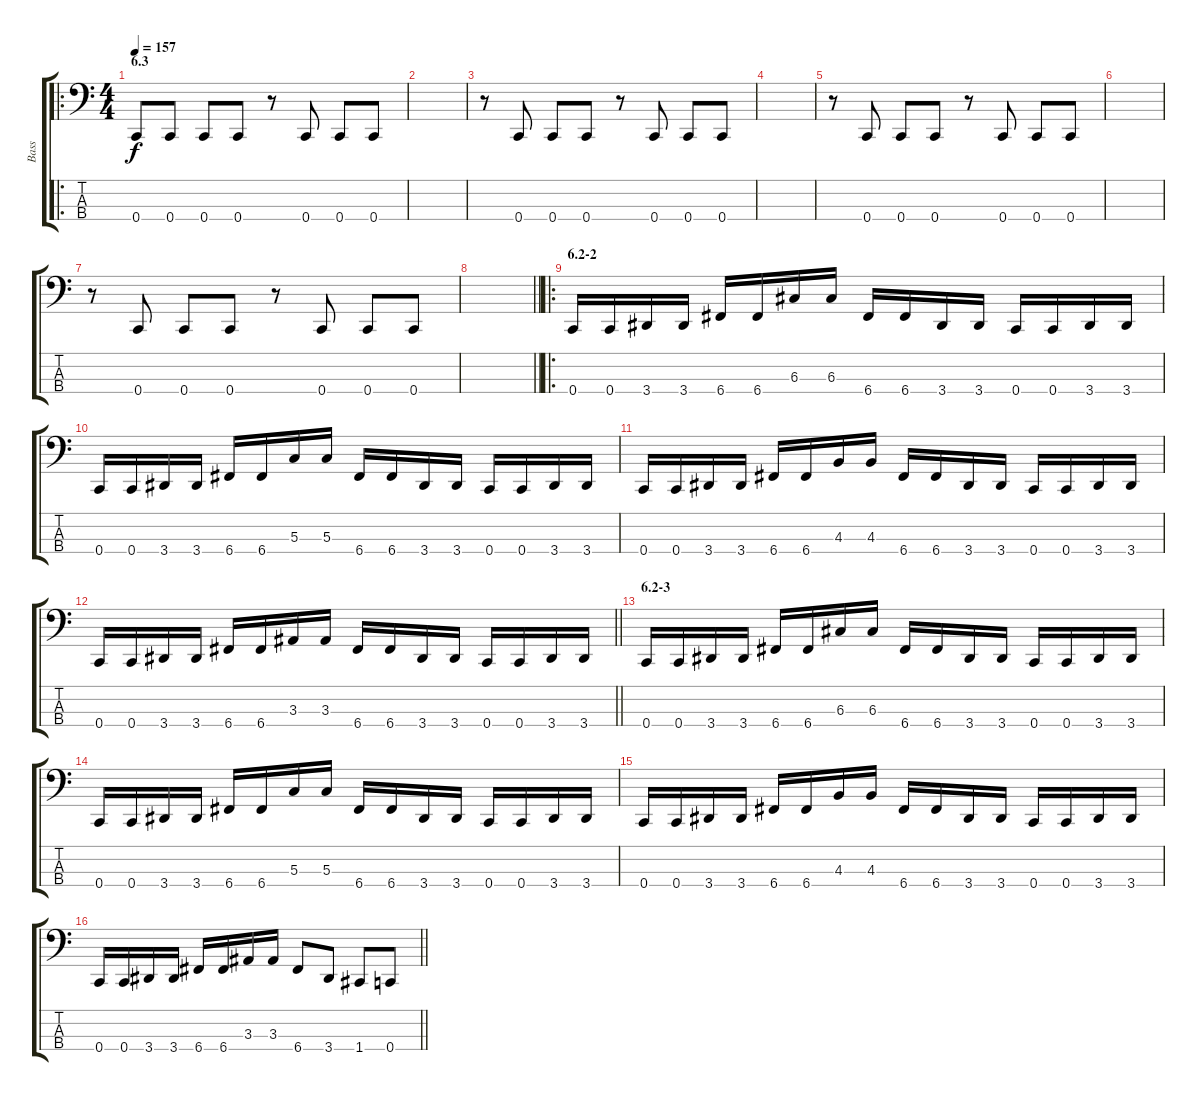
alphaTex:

\track ("Bass" "Bass") {instrument electricbassfinger}
\staff {score tabs}
\tuning (F2 C2 G1 C1) {hide}
\ro
\ts (4 4)
\section ("" "6.3")
\tempo 157
\clef f4
\ks c
0.4.8{dy f} 0.4.8 0.4.8 0.4.8 r.8 0.4.8 0.4.8 0.4.8 |
|
r.8 0.4.8 0.4.8 0.4.8 r.8 0.4.8 0.4.8 0.4.8 |
|
r.8 0.4.8 0.4.8 0.4.8 r.8 0.4.8 0.4.8 0.4.8 |
|
r.8 0.4.8 0.4.8 0.4.8 r.8 0.4.8 0.4.8 0.4.8 |
\barLineRight lightlight
|
\ro
\section ("" "6.2-2")
0.4.16 0.4.16 3.4.16 3.4.16 6.4.16 6.4.16 6.3.16 6.3.16 6.4.16 6.4.16 3.4.16 3.4.16 0.4.16 0.4.16 3.4.16 3.4.16 |
0.4.16 0.4.16 3.4.16 3.4.16 6.4.16 6.4.16 5.3.16 5.3.16 6.4.16 6.4.16 3.4.16 3.4.16 0.4.16 0.4.16 3.4.16 3.4.16 |
0.4.16 0.4.16 3.4.16 3.4.16 6.4.16 6.4.16 4.3.16 4.3.16 6.4.16 6.4.16 3.4.16 3.4.16 0.4.16 0.4.16 3.4.16 3.4.16 |
\barLineRight lightlight
0.4.16 0.4.16 3.4.16 3.4.16 6.4.16 6.4.16 3.3.16 3.3.16 6.4.16 6.4.16 3.4.16 3.4.16 0.4.16 0.4.16 3.4.16 3.4.16 |
\section ("" "6.2-3")
0.4.16 0.4.16 3.4.16 3.4.16 6.4.16 6.4.16 6.3.16 6.3.16 6.4.16 6.4.16 3.4.16 3.4.16 0.4.16 0.4.16 3.4.16 3.4.16 |
0.4.16 0.4.16 3.4.16 3.4.16 6.4.16 6.4.16 5.3.16 5.3.16 6.4.16 6.4.16 3.4.16 3.4.16 0.4.16 0.4.16 3.4.16 3.4.16 |
0.4.16 0.4.16 3.4.16 3.4.16 6.4.16 6.4.16 4.3.16 4.3.16 6.4.16 6.4.16 3.4.16 3.4.16 0.4.16 0.4.16 3.4.16 3.4.16 |
\barLineRight lightlight
0.4.16 0.4.16 3.4.16 3.4.16 6.4.16 6.4.16 3.3.16 3.3.16 6.4.8 3.4.8 1.4.8 0.4.8
